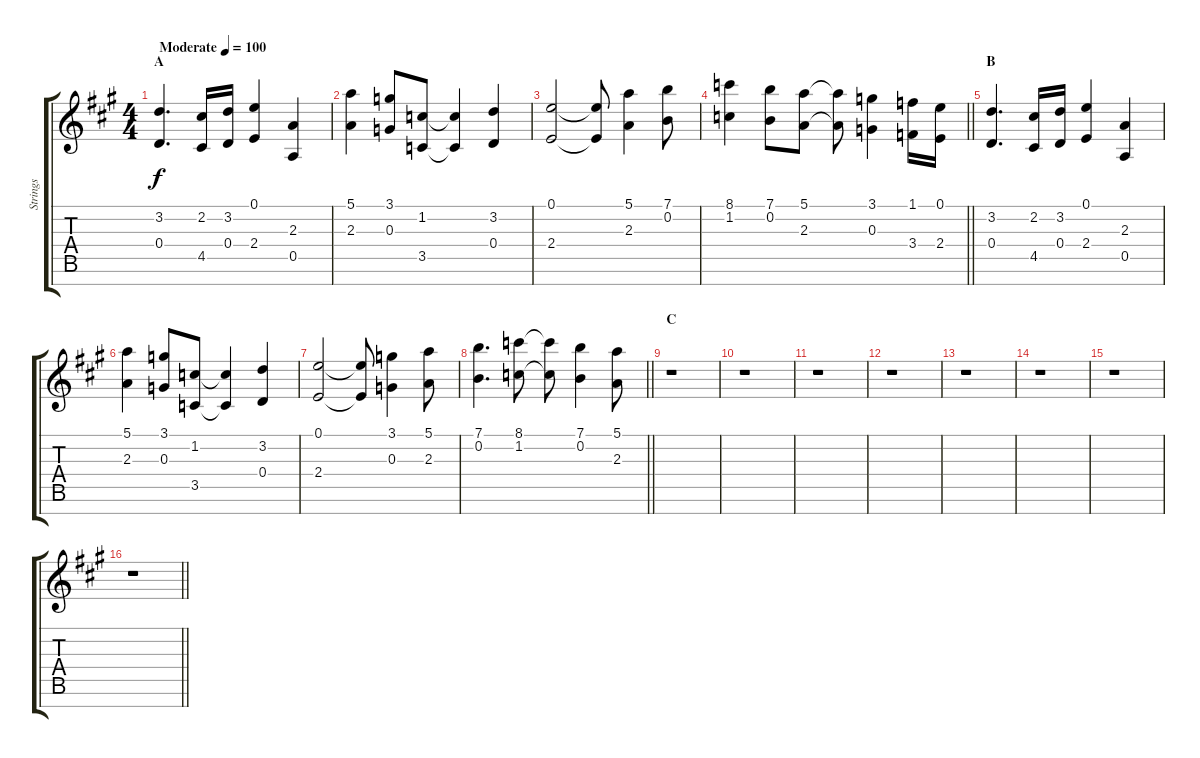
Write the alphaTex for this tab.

\track ("Strings" "Strings") {instrument stringensemble1}
\staff {score tabs}
\tuning (E5 B4 G4 D4 A3 E3 B2) {hide}
\ts (4 4)
\section ("" "A")
\tempo (100 "Moderate")
\clef g2
\ks a
(3.2 0.4).4{d dy f instrument stringensemble1} (2.2 4.5).16 (3.2 0.4).16 (0.1 2.4).4 (2.3 0.5).4 |
(5.1 2.3).4 (3.1 0.3).8 (1.2 3.5).8 (1.2{t} 3.5{t}).4 (3.2 0.4).4 |
(0.1 2.4).2 (0.1{t} 2.4{t}).8 (5.1 2.3).4 (7.1 0.2).8 |
\barLineRight lightlight
(8.1 1.2).4 (7.1 0.2).8 (5.1 2.3).8 (5.1{t} 2.3{t}).8 (3.1 0.3).4 (1.1 3.4).16 (0.1 2.4).16 |
\section ("" "B")
(3.2 0.4).4{d} (2.2 4.5).16 (3.2 0.4).16 (0.1 2.4).4 (2.3 0.5).4 |
(5.1 2.3).4 (3.1 0.3).8 (1.2 3.5).8 (1.2{t} 3.5{t}).4 (3.2 0.4).4 |
(0.1 2.4).2 (0.1{t} 2.4{t}).8 (3.1 0.3).4 (5.1 2.3).8 |
\barLineRight lightlight
(7.1 0.2).4{d} (8.1 1.2).8 (8.1{t} 1.2{t}).8 (7.1 0.2).4 (5.1 2.3).8 |
\section ("" "C")
r.1 |
r.1 |
r.1 |
r.1 |
r.1 |
r.1 |
r.1 |
\barLineRight lightlight
r.1
